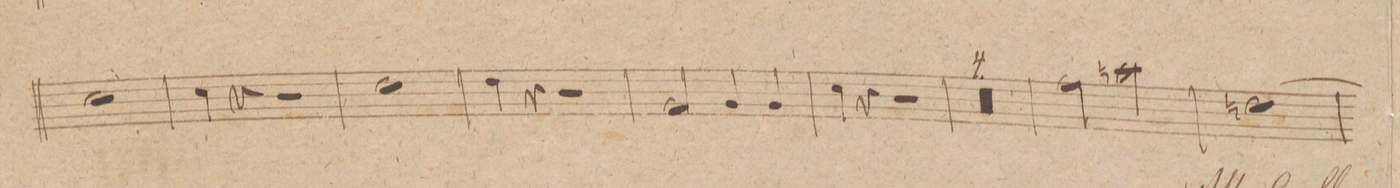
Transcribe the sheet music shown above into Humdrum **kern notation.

**kern	**dynam
*I"Trombone Baʃso.	*
*clefF4	*
*k[f#c#g#]	*
*met(c)	*
*M4/4	*
1E	.
=165	=165
4E\	.
4r	.
2r	.
=166	=166
1F#	.
=167	=167
4F#\	.
4r	.
2r	.
=168	=168
2BB/	.
4BB/	.
4BB/	.
=169	=169
4E\	.
4r	.
2r	.
=170	=170
00r	.
=171	=171
=172	=172
=173	=173
=174	=174
2A\	.
2cn\	.
=175	=175
[>1Fn	.
=176	=176
*-	*-
